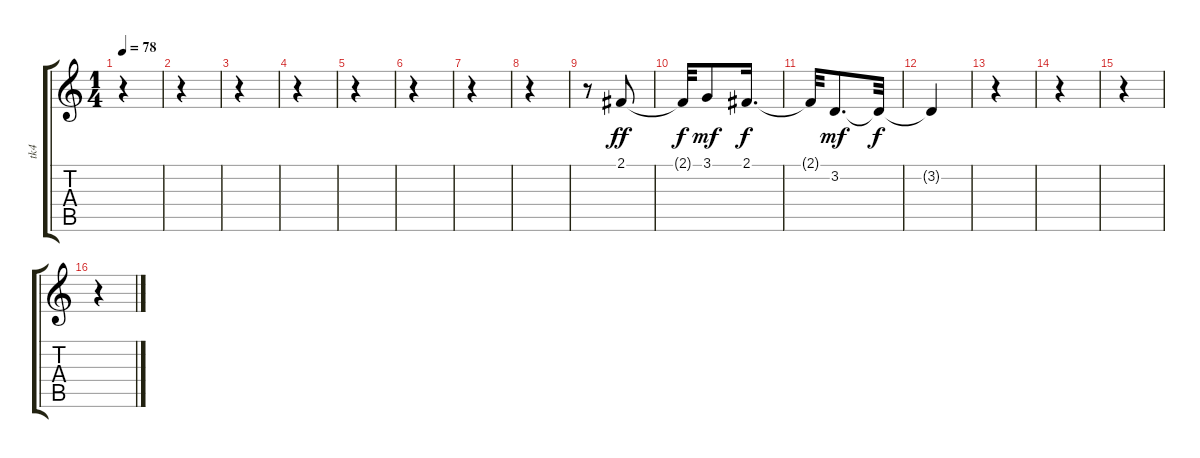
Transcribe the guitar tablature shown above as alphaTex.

\track ("tk4" "tk4") {instrument frenchhorn}
\staff {score tabs}
\tuning (E4 B3 G3 D3 A2 E2) {hide}
\ts (1 4)
\tempo 78
\clef g2
\ks c
r.4{dy f} |
r.4 |
r.4 |
r.4 |
r.4 |
r.4 |
r.4 |
r.4 |
r.8 2.1.8{dy ff} |
2.1{t}.32{dy f} 3.1.8{dy mf} 2.1.16{d dy f} |
2.1{t}.32 3.2.8{d dy mf} 3.2{t}.32{dy f} |
3.2{t}.4 |
r.4 |
r.4 |
r.4 |
r.4
